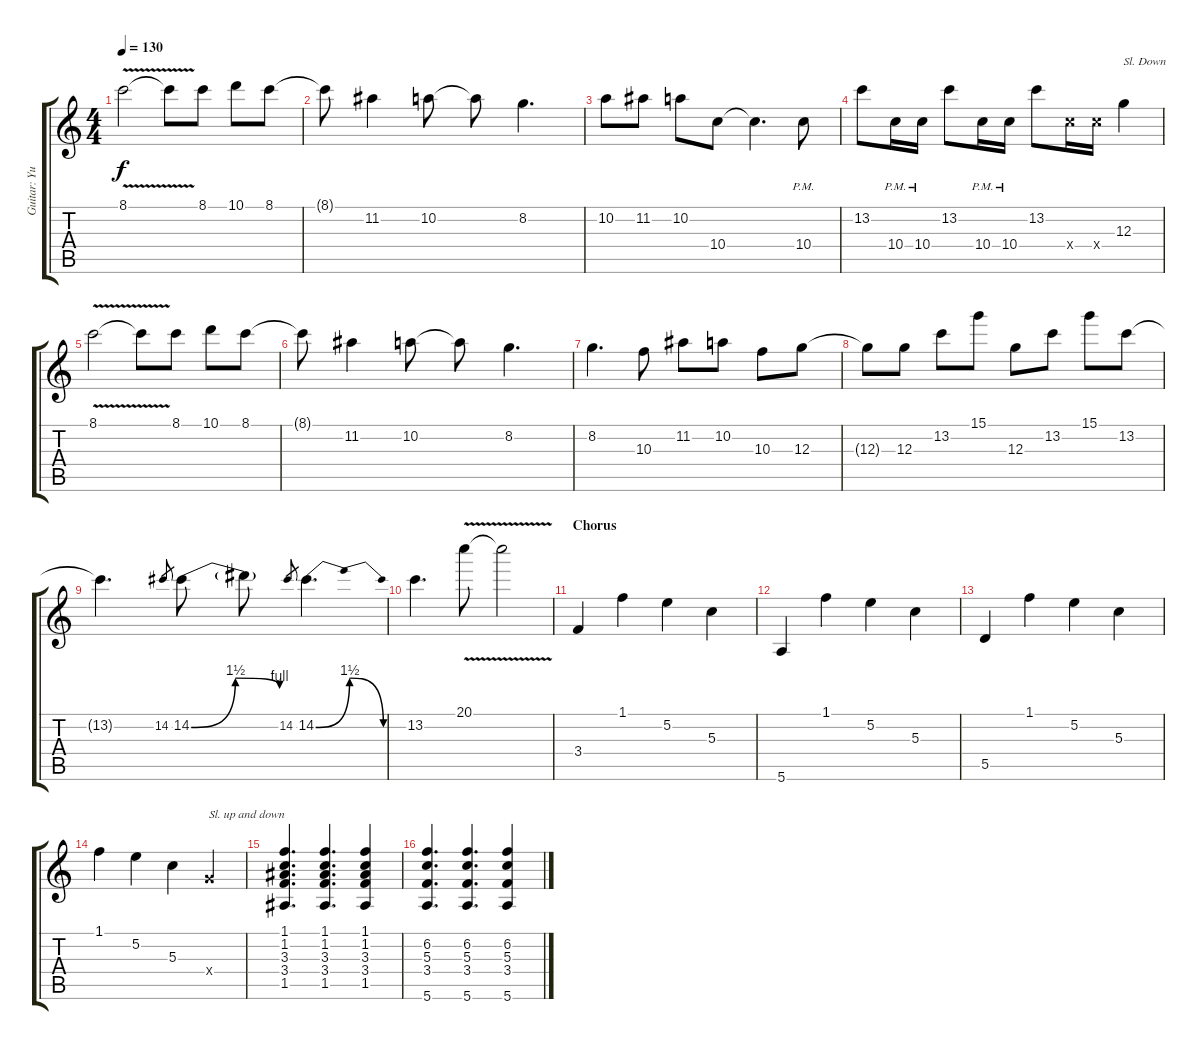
\track ("Guitar: Yui Hirasawa" "Guitar: Yu") {instrument distortionguitar}
\staff {score tabs}
\tuning (E4 B3 G3 D3 A2 E2) {hide}
\ts (4 4)
\tempo 130
\clef g2
\ks c
8.1{v}.2{dy f} 8.1{t}.8 8.1.8 10.1.8 8.1.8 |
8.1{t}.8 11.2.4 10.2.8 10.2{t}.8 8.2.4{d} |
10.2.8 11.2.8 10.2.8 10.4.8 10.4{t}.4{d} 10.4{pm}.8 |
13.2.8 10.4{pm}.16 10.4{pm}.16 13.2.8 10.4{pm}.16 10.4{pm}.16 13.2.8 10.4{x}.16 10.4{x}.16 12.3.4{txt "Sl. Down"} |
8.1{v}.2 8.1{t}.8 8.1.8 10.1.8 8.1.8 |
8.1{t}.8 11.2.4 10.2.8 10.2{t}.8 8.2.4{d} |
8.2.4{d} 10.3.8 11.2.8 10.2.8 10.3.8 12.3.8 |
12.3{t}.8 12.3.8 13.2.8 15.1.8 12.3.8 13.2.8 15.1.8 13.2.8 |
13.2{t}.4{d} 14.2.8{gr} 14.2{be (bendrelease 0 0 30 6 30 6 60 4)}.8 14.2{t}.8 14.2.8{gr} 14.2{be (bendrelease 0 0 30 6 30 6 60 0)}.4{d} |
13.2.4{d} 20.1{v}.8 20.1{t}.2 |
\section ("" "Chorus")
3.4.4 1.1.4 5.2.4 5.3.4 |
5.6.4 1.1.4 5.2.4 5.3.4 |
5.5.4 1.1.4 5.2.4 5.3.4 |
1.1.4 5.2.4 5.3.4 5.4{x}.4{txt "Sl. up and down"} |
(1.1 1.2 3.3 3.4 1.5).4{d} (1.1 1.2 3.3 3.4 1.5).4{d} (1.1 1.2 3.3 3.4 1.5).4 |
(6.2 5.3 3.4 5.6).4{d} (6.2 5.3 3.4 5.6).4{d} (6.2 5.3 3.4 5.6).4
